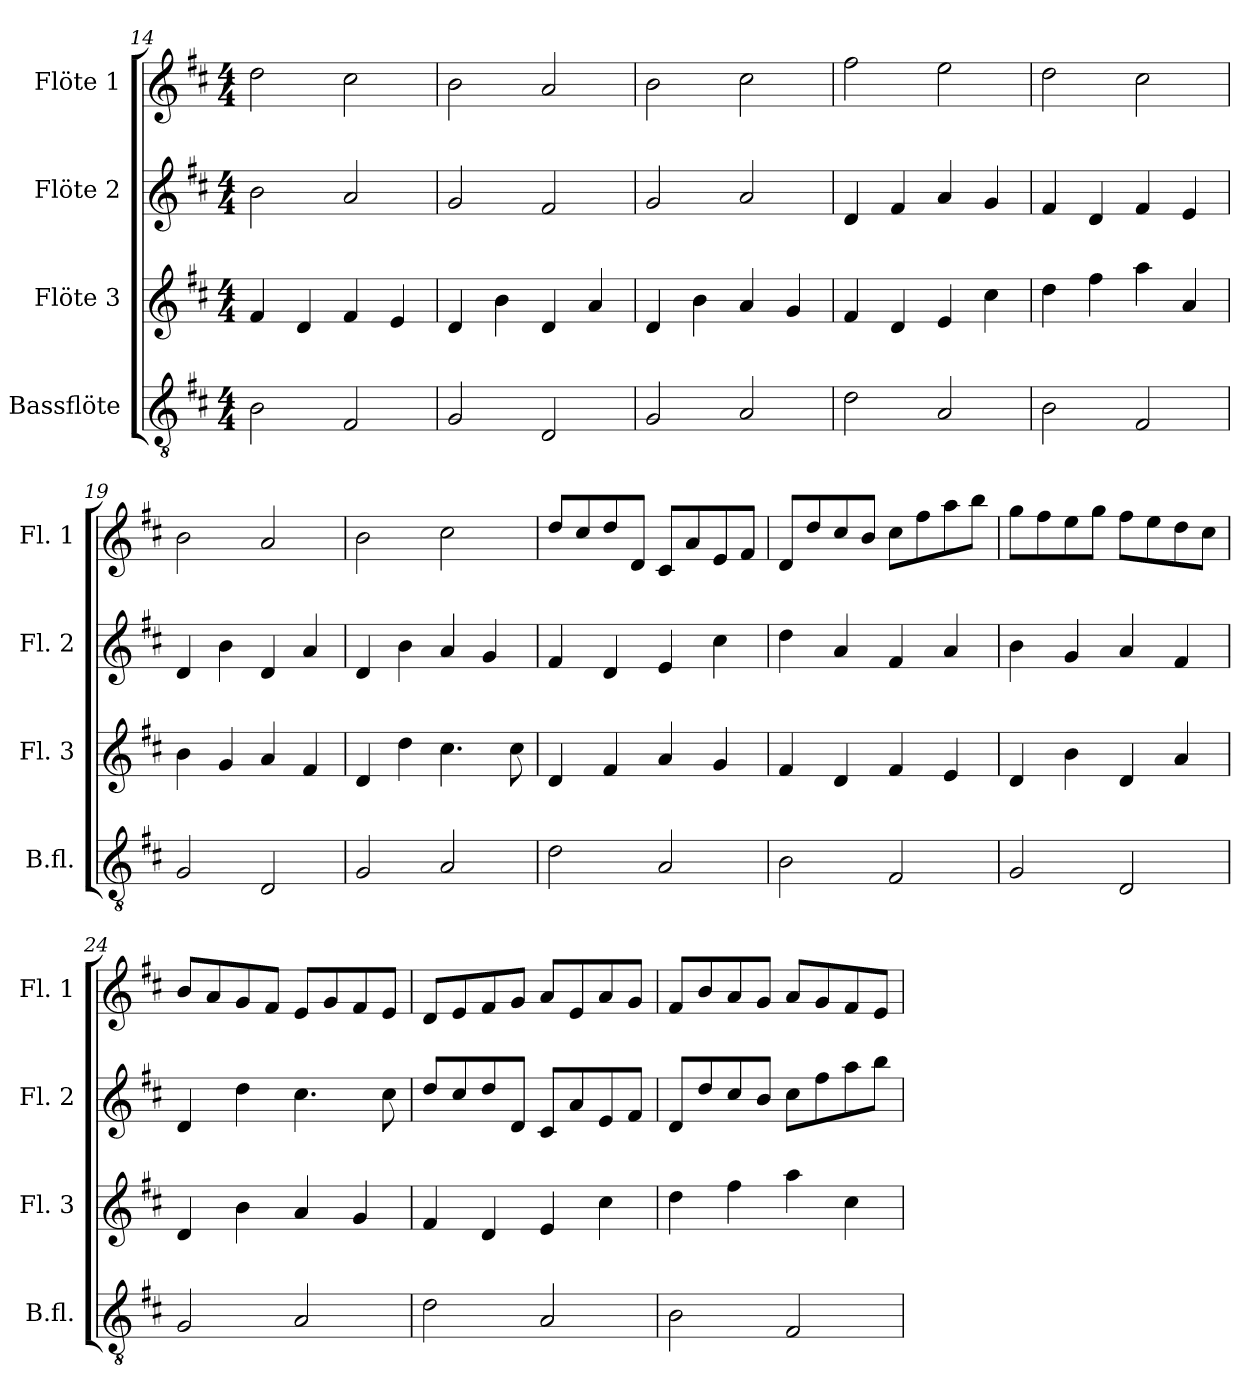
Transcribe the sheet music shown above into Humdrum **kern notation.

**kern	**kern	**kern	**kern
*part4	*part3	*part2	*part1
*staff4	*staff3	*staff2	*staff1
*I"Bassflöte	*I"Flöte 3	*I"Flöte 2	*I"Flöte 1
*I'B.fl.	*I'Fl. 3	*I'Fl. 2	*I'Fl. 1
*clefGv2	*clefG2	*clefG2	*clefG2
*k[f#c#]	*k[f#c#]	*k[f#c#]	*k[f#c#]
*M4/4	*M4/4	*M4/4	*M4/4
=14	=14	=14	=14
2B\	4f#/	2b\	2dd\
.	4d/	.	.
2F#/	4f#/	2a/	2cc#\
.	4e/	.	.
=15	=15	=15	=15
2G/	4d/	2g/	2b\
.	4b\	.	.
2D/	4d/	2f#/	2a/
.	4a/	.	.
=16	=16	=16	=16
2G/	4d/	2g/	2b\
.	4b\	.	.
2A/	4a/	2a/	2cc#\
.	4g/	.	.
=17	=17	=17	=17
2d\	4f#/	4d/	2ff#\
.	4d/	4f#/	.
2A/	4e/	4a/	2ee\
.	4cc#\	4g/	.
=18	=18	=18	=18
2B\	4dd\	4f#/	2dd\
.	4ff#\	4d/	.
2F#/	4aa\	4f#/	2cc#\
.	4a/	4e/	.
=19	=19	=19	=19
2G/	4b\	4d/	2b\
.	4g/	4b\	.
2D/	4a/	4d/	2a/
.	4f#/	4a/	.
!!LO:LB:g=z
=20	=20	=20	=20
2G/	4d/	4d/	2b\
.	4dd\	4b\	.
2A/	4.cc#\	4a/	2cc#\
.	.	4g/	.
.	8cc#\	.	.
=21	=21	=21	=21
2d\	4d/	4f#/	8dd/L
.	.	.	8cc#/
.	4f#/	4d/	8dd/
.	.	.	8d/J
2A/	4a/	4e/	8c#/L
.	.	.	8a/
.	4g/	4cc#\	8e/
.	.	.	8f#/J
=22	=22	=22	=22
2B\	4f#/	4dd\	8d/L
.	.	.	8dd/
.	4d/	4a/	8cc#/
.	.	.	8b/J
2F#/	4f#/	4f#/	8cc#\L
.	.	.	8ff#\
.	4e/	4a/	8aa\
.	.	.	8bb\J
=23	=23	=23	=23
2G/	4d/	4b\	8gg\L
.	.	.	8ff#\
.	4b\	4g/	8ee\
.	.	.	8gg\J
2D/	4d/	4a/	8ff#\L
.	.	.	8ee\
.	4a/	4f#/	8dd\
.	.	.	8cc#\J
=24	=24	=24	=24
2G/	4d/	4d/	8b/L
.	.	.	8a/
.	4b\	4dd\	8g/
.	.	.	8f#/J
2A/	4a/	4.cc#\	8e/L
.	.	.	8g/
.	4g/	.	8f#/
.	.	8cc#\	8e/J
!!LO:PB:g=z
=25	=25	=25	=25
2d\	4f#/	8dd/L	8d/L
.	.	8cc#/	8e/
.	4d/	8dd/	8f#/
.	.	8d/J	8g/J
2A/	4e/	8c#/L	8a/L
.	.	8a/	8e/
.	4cc#\	8e/	8a/
.	.	8f#/J	8g/J
=26	=26	=26	=26
2B\	4dd\	8d/L	8f#/L
.	.	8dd/	8b/
.	4ff#\	8cc#/	8a/
.	.	8b/J	8g/J
2F#/	4aa\	8cc#\L	8a/L
.	.	8ff#\	8g/
.	4cc#\	8aa\	8f#/
.	.	8bb\J	8e/J
=	=	=	=
*-	*-	*-	*-
